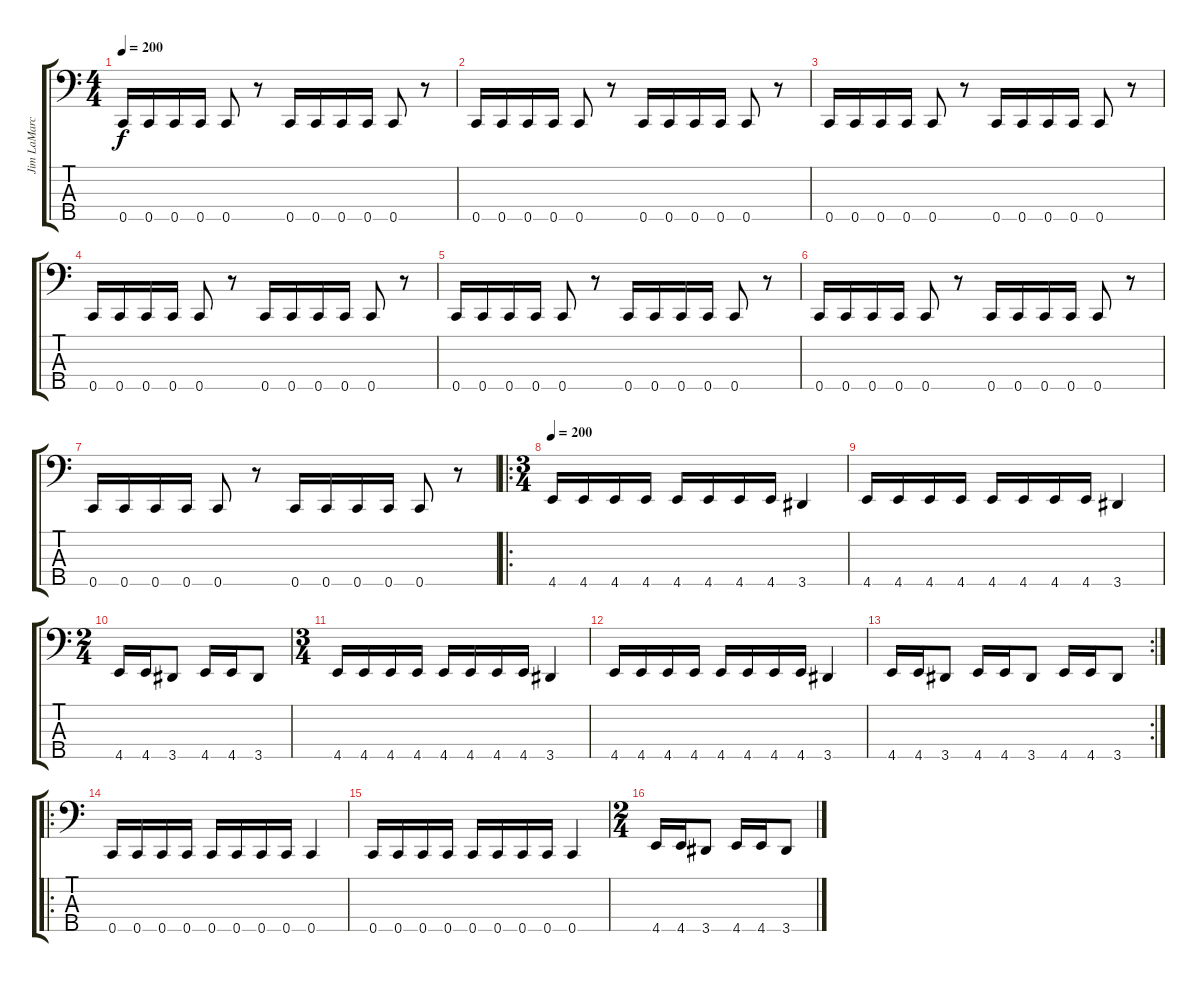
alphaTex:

\track ("Jim LaMarca" "Jim LaMarc") {instrument electricbassfinger}
\staff {score tabs}
\tuning (Ab2 Eb2 Bb1 F1 C1) {hide}
\ts (4 4)
\tempo 200
\clef f4
\ks c
0.5.16{dy f} 0.5.16 0.5.16 0.5.16 0.5.8 r.8 0.5.16 0.5.16 0.5.16 0.5.16 0.5.8 r.8 |
0.5.16 0.5.16 0.5.16 0.5.16 0.5.8 r.8 0.5.16 0.5.16 0.5.16 0.5.16 0.5.8 r.8 |
0.5.16 0.5.16 0.5.16 0.5.16 0.5.8 r.8 0.5.16 0.5.16 0.5.16 0.5.16 0.5.8 r.8 |
0.5.16 0.5.16 0.5.16 0.5.16 0.5.8 r.8 0.5.16 0.5.16 0.5.16 0.5.16 0.5.8 r.8 |
0.5.16 0.5.16 0.5.16 0.5.16 0.5.8 r.8 0.5.16 0.5.16 0.5.16 0.5.16 0.5.8 r.8 |
0.5.16 0.5.16 0.5.16 0.5.16 0.5.8 r.8 0.5.16 0.5.16 0.5.16 0.5.16 0.5.8 r.8 |
0.5.16 0.5.16 0.5.16 0.5.16 0.5.8 r.8 0.5.16 0.5.16 0.5.16 0.5.16 0.5.8 r.8 |
\ro
\ts (3 4)
\tempo 200
4.5.16 4.5.16 4.5.16 4.5.16 4.5.16 4.5.16 4.5.16 4.5.16 3.5.4 |
4.5.16 4.5.16 4.5.16 4.5.16 4.5.16 4.5.16 4.5.16 4.5.16 3.5.4 |
\ts (2 4)
4.5.16 4.5.16 3.5.8 4.5.16 4.5.16 3.5.8 |
\ts (3 4)
4.5.16 4.5.16 4.5.16 4.5.16 4.5.16 4.5.16 4.5.16 4.5.16 3.5.4 |
4.5.16 4.5.16 4.5.16 4.5.16 4.5.16 4.5.16 4.5.16 4.5.16 3.5.4 |
\rc 2
4.5.16 4.5.16 3.5.8 4.5.16 4.5.16 3.5.8 4.5.16 4.5.16 3.5.8 |
\ro
0.5.16 0.5.16 0.5.16 0.5.16 0.5.16 0.5.16 0.5.16 0.5.16 0.5.4 |
0.5.16 0.5.16 0.5.16 0.5.16 0.5.16 0.5.16 0.5.16 0.5.16 0.5.4 |
\ts (2 4)
4.5.16 4.5.16 3.5.8 4.5.16 4.5.16 3.5.8
